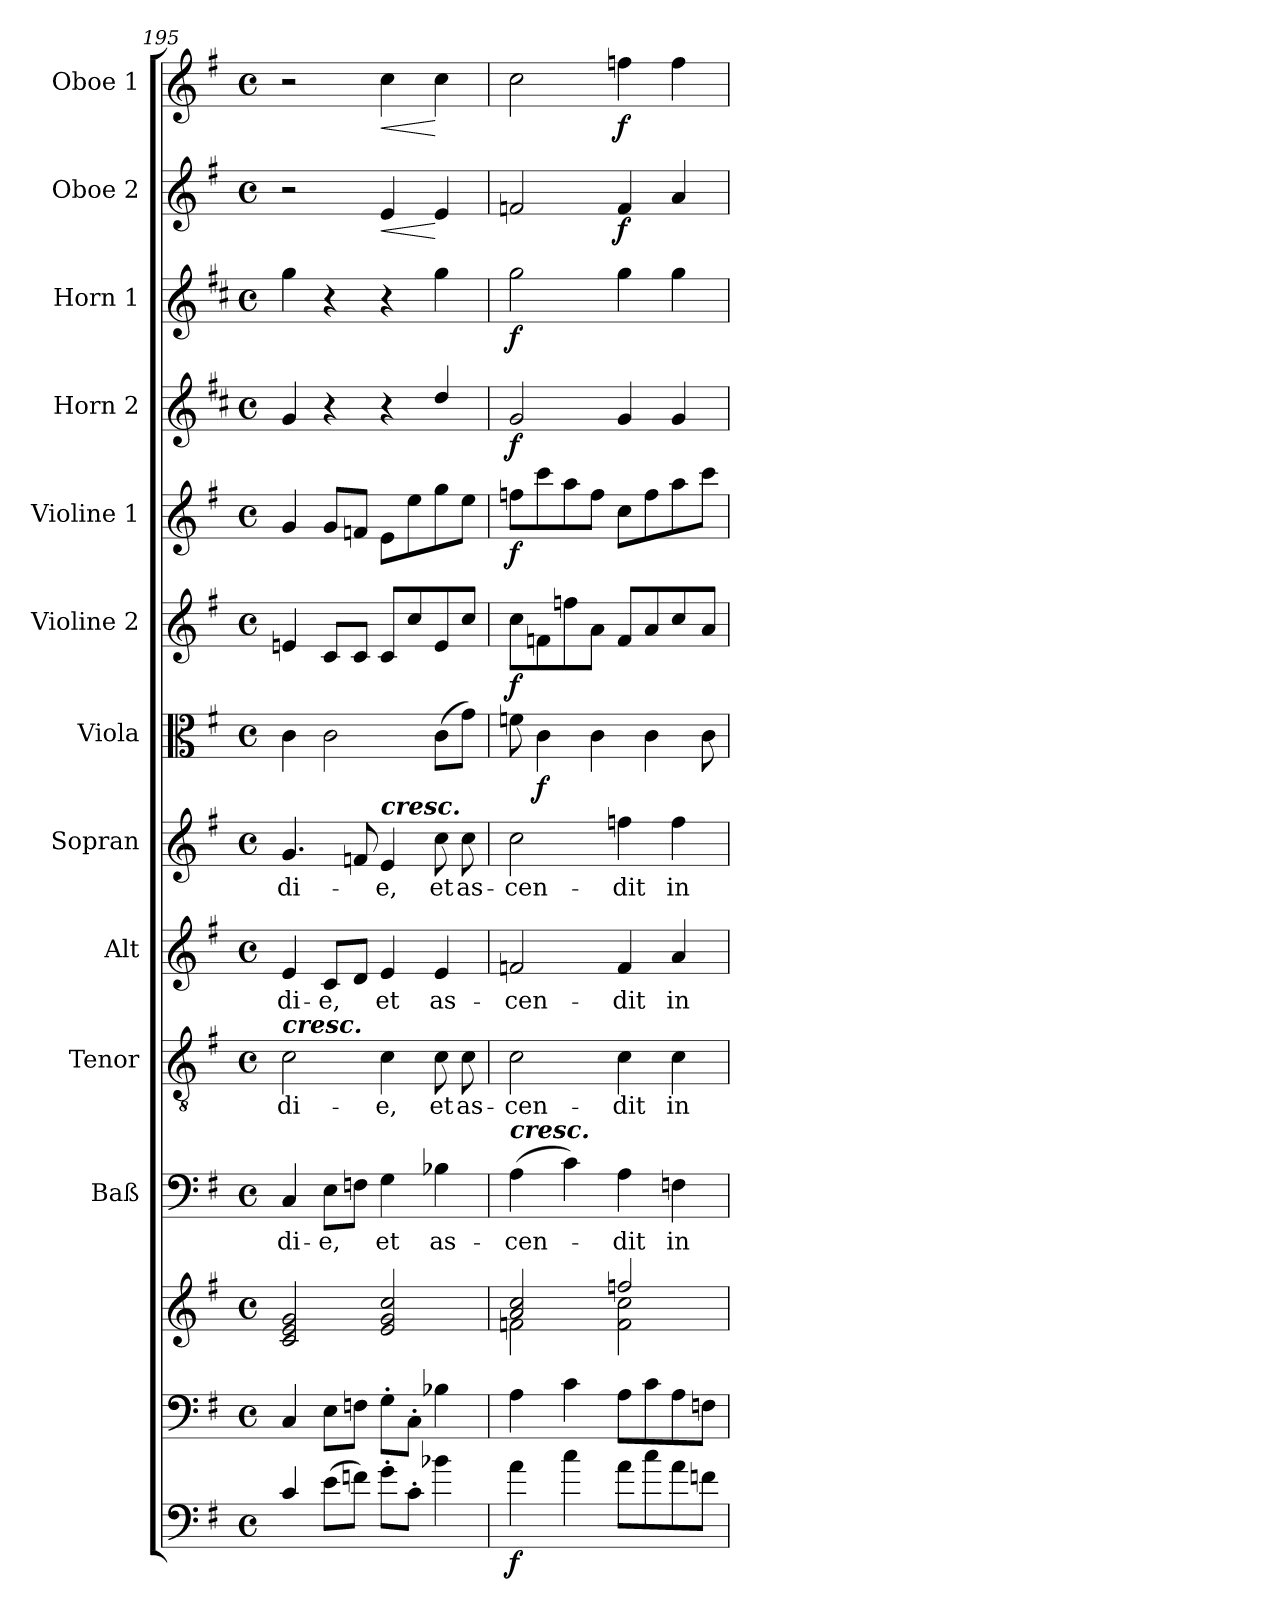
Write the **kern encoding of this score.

**kern	**dynam	**kern	**kern	**kern	**text	**kern	**text	**kern	**text	**kern	**text	**kern	**dynam	**kern	**dynam	**kern	**dynam	**kern	**dynam	**kern	**dynam	**kern	**dynam	**kern	**dynam
*part13	*part13	*part12	*part12	*part11	*part11	*part10	*part10	*part9	*part9	*part8	*part8	*part7	*part7	*part6	*part6	*part5	*part5	*part4	*part4	*part3	*part3	*part2	*part2	*part1	*part1
*staff14	*staff14	*staff13	*staff12	*staff11	*staff11	*staff10	*staff10	*staff9	*staff9	*staff8	*staff8	*staff7	*staff7	*staff6	*staff6	*staff5	*staff5	*staff4	*staff4	*staff3	*staff3	*staff2	*staff2	*staff1	*staff1
*	*	*	*	*I"Baß	*	*I"Tenor	*	*I"Alt	*	*I"Sopran	*	*I"Viola	*	*I"Violine 2	*	*I"Violine 1	*	*I"Horn 2	*	*I"Horn 1	*	*I"Oboe 2	*	*I"Oboe 1	*
*	*	*	*	*I'Baß	*	*I'Ten	*	*I'Alt	*	*I'Sop	*	*I'Vla.	*	*I'Vln. 2	*	*I'Vln. 1	*	*I'Hrn. 2	*	*I'Hrn. 1	*	*I'Ob. 2	*	*I'Ob. 1	*
*clefF4	*	*clefF4	*clefG2	*clefF4	*	*clefGv2	*	*clefG2	*	*clefG2	*	*clefC3	*	*clefG2	*	*clefG2	*	*clefG2	*	*clefG2	*	*clefG2	*	*clefG2	*
*ITrd7c12	*	*	*	*	*	*	*	*	*	*	*	*	*	*	*	*	*	*ITrd4c7	*	*ITrd4c7	*	*	*	*	*
*k[f#]	*	*k[f#]	*k[f#]	*k[f#]	*	*k[f#]	*	*k[f#]	*	*k[f#]	*	*k[f#]	*	*k[f#]	*	*k[f#]	*	*k[f#]	*	*k[f#]	*	*k[f#]	*	*k[f#]	*
*G:	*	*G:	*G:	*G:	*	*G:	*	*G:	*	*G:	*	*G:	*	*G:	*	*G:	*	*G:	*	*G:	*	*G:	*	*G:	*
*M4/4	*	*M4/4	*M4/4	*M4/4	*	*M4/4	*	*M4/4	*	*M4/4	*	*M4/4	*	*M4/4	*	*M4/4	*	*M4/4	*	*M4/4	*	*M4/4	*	*M4/4	*
*met(c)	*	*met(c)	*met(c)	*met(c)	*	*met(c)	*	*met(c)	*	*met(c)	*	*met(c)	*	*met(c)	*	*met(c)	*	*met(c)	*	*met(c)	*	*met(c)	*	*met(c)	*
=195	=195	=195	=195	=195	=195	=195	=195	=195	=195	=195	=195	=195	=195	=195	=195	=195	=195	=195	=195	=195	=195	=195	=195	=195	=195
!	!	!	!	!	!	!LO:TX:a:Bi:t=cresc.	!	!	!	!	!	!	!	!	!	!	!	!	!	!	!	!	!	!	!
!	!	!	!	!	!LO:LY:b	!	!LO:LY:b	!	!LO:LY:b	!	!LO:LY:b	!	!	!	!	!	!	!	!	!	!	!	!	!	!
4C/	.	4C/	2c/ 2e/ 2g/	4C/	di-	2c\	di-	4e/	di-	4.g/	di-	4c\	.	4en/	.	4g/	.	4c/	.	4cc\	.	2r	.	2r	.
!	!	!	!	!	!LO:LY:b	!	!	!	!LO:LY:b	!	!	!	!	!	!	!	!	!	!	!	!	!	!	!	!
(>8E\L	.	8E\L	.	8E\L	-e,	.	.	8c/L	-e,	.	.	2c\	.	8c/L	.	8g/L	.	4r	.	4r	.	.	.	.	.
8Fn\J)	.	8Fn\J	.	8Fn\J	.	.	.	8d/J	.	8fn/	.	.	.	8c/J	.	8fn/J	.	.	.	.	.	.	.	.	.
!	!	!	!	!	!	!	!	!	!	!LO:TX:a:Bi:t=cresc.	!	!	!	!	!	!	!	!	!	!	!	!	!	!	!
!	!	!	!	!	!LO:LY:b	!	!LO:LY:b	!	!LO:LY:b	!	!LO:LY:b	!	!	!	!	!	!	!	!	!	!	!	!LO:HP:b	!	!LO:HP:b
8G'>\L	.	8G'>\L	2e/ 2g/ 2cc/	4G\	et	4c\	-e,	4e/	et	4e/	-e,	.	.	8c/L	.	8e\L	.	4r	.	4r	.	4e/	<	4cc\	<
8C'>\J	.	8C'>\J	.	.	.	.	.	.	.	.	.	.	.	8cc/	.	8ee\	.	.	.	.	.	.	.	.	.
!	!	!	!	!	!LO:LY:b	!	!LO:LY:b	!	!LO:LY:b	!	!LO:LY:b	!	!	!	!	!	!	!	!	!	!	!	!	!	!
4B-X\	.	4B-X\	.	4B-X\	as-	8c\	et	4e/	as-	8cc\	et	(>8c\L	.	8e/	.	8gg\	.	4g/	.	4cc\	.	4e/	[	4cc\	[
!	!	!	!	!	!	!	!LO:LY:b	!	!	!	!LO:LY:b	!	!	!	!	!	!	!	!	!	!	!	!	!	!
.	.	.	.	.	.	8c\	as-	.	.	8cc\	as-	8g\J)	.	8cc/J	.	8ee\J	.	.	.	.	.	.	.	.	.
!!LO:PB:g=z
=196	=196	=196	=196	=196	=196	=196	=196	=196	=196	=196	=196	=196	=196	=196	=196	=196	=196	=196	=196	=196	=196	=196	=196	=196	=196
*	*	*	*^	*	*	*	*	*	*	*	*	*	*	*	*	*	*	*	*	*	*	*	*	*	*
!	!	!	!	!	!LO:TX:a:Bi:t=cresc.	!	!	!	!	!	!	!	!	!	!	!	!	!	!	!	!	!	!	!	!	!
!	!LO:DY:b	!	!	!	!	!LO:LY:b	!	!LO:LY:b	!	!LO:LY:b	!	!LO:LY:b	!	!	!	!LO:DY:b	!	!LO:DY:b	!	!LO:DY:b	!	!LO:DY:b	!	!	!	!
4A\	f	4A\	2a/ 2cc/	2fn\	(>4A\	-cen-	2c\	-cen-	2fn/	-cen-	2cc\	-cen-	8fn\	.	8cc\L	f	8ffn\L	f	2c/	f	2cc\	f	2fn/	.	2cc\	.
!	!	!	!	!	!	!	!	!	!	!	!	!	!	!LO:DY:b	!	!	!	!	!	!	!	!	!	!	!	!
.	.	.	.	.	.	.	.	.	.	.	.	.	4c\	f	8fn\	.	8ccc\	.	.	.	.	.	.	.	.	.
4c\	.	4c\	.	.	4c\)	.	.	.	.	.	.	.	.	.	8ffn\	.	8aa\	.	.	.	.	.	.	.	.	.
.	.	.	.	.	.	.	.	.	.	.	.	.	4c\	.	8a\J	.	8ff\J	.	.	.	.	.	.	.	.	.
!	!	!	!	!	!	!LO:LY:b	!	!LO:LY:b	!	!LO:LY:b	!	!LO:LY:b	!	!	!	!	!	!	!	!	!	!	!	!LO:DY:b	!	!LO:DY:b
8A\L	.	8A\L	2ffn/	2f\ 2cc\	4A\	-dit	4c\	-dit	4f/	-dit	4ffn\	-dit	.	.	8f/L	.	8cc\L	.	4c/	.	4cc\	.	4f/	f	4ffn\	f
8c\	.	8c\	.	.	.	.	.	.	.	.	.	.	4c\	.	8a/	.	8ff\	.	.	.	.	.	.	.	.	.
!	!	!	!	!	!	!LO:LY:b	!	!LO:LY:b	!	!LO:LY:b	!	!LO:LY:b	!	!	!	!	!	!	!	!	!	!	!	!	!	!
8A\	.	8A\	.	.	4Fn\	in	4c\	in	4a/	in	4ff\	in	.	.	8cc/	.	8aa\	.	4c/	.	4cc\	.	4a/	.	4ff\	.
8Fn\J	.	8Fn\J	.	.	.	.	.	.	.	.	.	.	8c\	.	8a/J	.	8ccc\J	.	.	.	.	.	.	.	.	.
*	*	*	*v	*v	*	*	*	*	*	*	*	*	*	*	*	*	*	*	*	*	*	*	*	*	*	*
=	=	=	=	=	=	=	=	=	=	=	=	=	=	=	=	=	=	=	=	=	=	=	=	=	=
*-	*-	*-	*-	*-	*-	*-	*-	*-	*-	*-	*-	*-	*-	*-	*-	*-	*-	*-	*-	*-	*-	*-	*-	*-	*-
